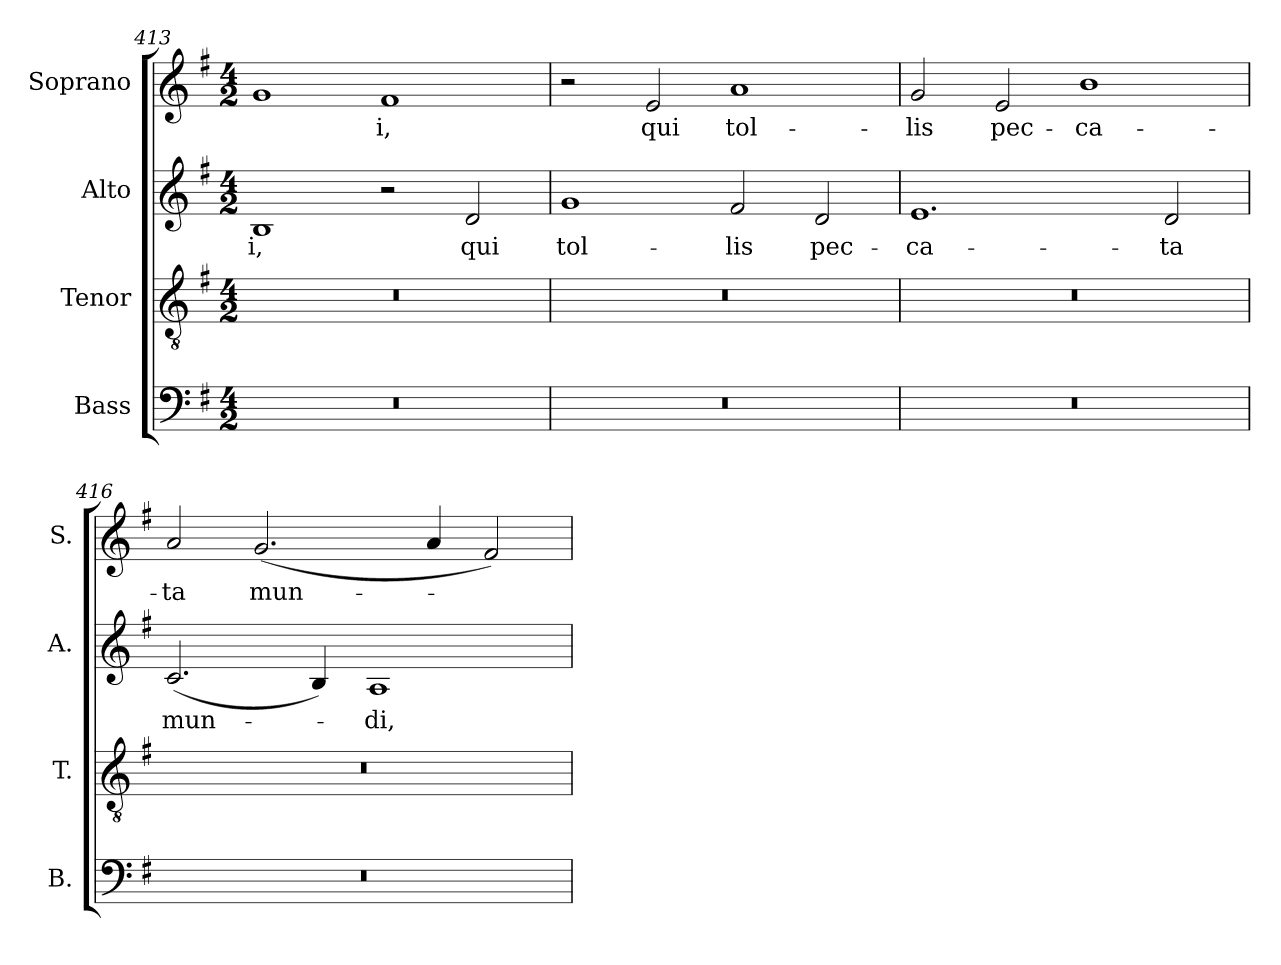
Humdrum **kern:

**kern	**kern	**kern	**text	**kern	**text
*part4	*part3	*part2	*part2	*part1	*part1
*staff4	*staff3	*staff2	*staff2	*staff1	*staff1
*I"Bass	*I"Tenor	*I"Alto	*	*I"Soprano	*
*I'B.	*I'T.	*I'A.	*	*I'S.	*
*clefF4	*clefGv2	*clefG2	*	*clefG2	*
*	*ITrd7c12	*	*	*	*
*k[f#]	*k[f#]	*k[f#]	*	*k[f#]	*
*G:	*G:	*G:	*	*G:	*
*M4/2	*M4/2	*M4/2	*	*M4/2	*
=413	=413	=413	=413	=413	=413
!LO:N:vis=1	!LO:N:vis=1	!	!	!	!
!	!	!	!LO:LY:b:color=#000000	!	!
0r	0r	1Bi	-i,	1gi	.
!	!	!	!	!	!LO:LY:b:color=#000000
.	.	2r	.	1f#i	-i,
!	!	!	!LO:LY:b:color=#000000	!	!
.	.	2di/	qui	.	.
=414	=414	=414	=414	=414	=414
!LO:N:vis=1	!LO:N:vis=1	!	!	!	!
!	!	!	!LO:LY:b:color=#000000	!	!
0r	0r	1gi	tol-	2r	.
!	!	!	!	!	!LO:LY:b:color=#000000
.	.	.	.	2ei/	qui
!	!	!	!LO:LY:b:color=#000000	!	!
!	!	!	!	!	!LO:LY:b:color=#000000
.	.	2f#i/	-lis	1ai	tol-
!	!	!	!LO:LY:b:color=#000000	!	!
.	.	2di/	pec-	.	.
=415	=415	=415	=415	=415	=415
!LO:N:vis=1	!LO:N:vis=1	!	!	!	!
!	!	!	!LO:LY:b:color=#000000	!	!
!	!	!	!	!	!LO:LY:b:color=#000000
0r	0r	1.ei	-ca-	2gi/	-lis
!	!	!	!	!	!LO:LY:b:color=#000000
.	.	.	.	2ei/	pec-
!	!	!	!	!	!LO:LY:b:color=#000000
.	.	.	.	1bi	-ca-
!	!	!	!LO:LY:b:color=#000000	!	!
.	.	2di/	-ta	.	.
=416	=416	=416	=416	=416	=416
!LO:N:vis=1	!LO:N:vis=1	!	!	!	!
!	!	!	!LO:LY:b:color=#000000	!	!
!	!	!	!	!	!LO:LY:b:color=#000000
0r	0r	(2.ci/	mun-	2ai/	-ta
!	!	!	!	!	!LO:LY:b:color=#000000
.	.	.	.	(2.gi/	mun-
.	.	4Bi/)	.	.	.
!	!	!	!LO:LY:b:color=#000000	!	!
.	.	1Ai	-di,	.	.
.	.	.	.	4ai/	.
.	.	.	.	2f#i/)	.
=	=	=	=	=	=
*-	*-	*-	*-	*-	*-
